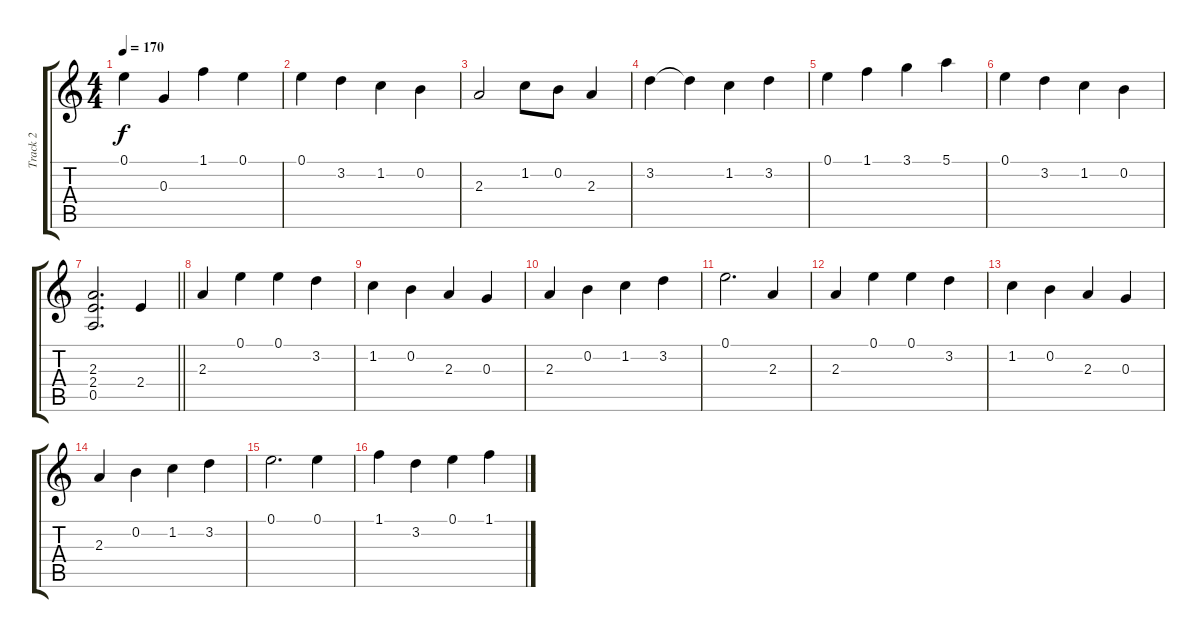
\track ("Track 2" "Track 2") {instrument overdrivenguitar}
\staff {score tabs}
\tuning (E4 B3 G3 D3 A2 E2) {hide}
\ts (4 4)
\tempo 170
\clef g2
\ks c
0.1.4{dy f} 0.3.4 1.1.4 0.1.4 |
0.1.4 3.2.4 1.2.4 0.2.4 |
2.3.2 1.2.8 0.2.8 2.3.4 |
3.2.4 3.2{t}.4 1.2.4 3.2.4 |
0.1.4 1.1.4 3.1.4 5.1.4 |
0.1.4 3.2.4 1.2.4 0.2.4 |
\barLineRight lightlight
(2.3 2.4 0.5).2{d} 2.4.4 |
2.3.4 0.1.4 0.1.4 3.2.4 |
1.2.4 0.2.4 2.3.4 0.3.4 |
2.3.4 0.2.4 1.2.4 3.2.4 |
0.1.2{d} 2.3.4 |
2.3.4 0.1.4 0.1.4 3.2.4 |
1.2.4 0.2.4 2.3.4 0.3.4 |
2.3.4 0.2.4 1.2.4 3.2.4 |
0.1.2{d} 0.1.4 |
1.1.4 3.2.4 0.1.4 1.1.4
